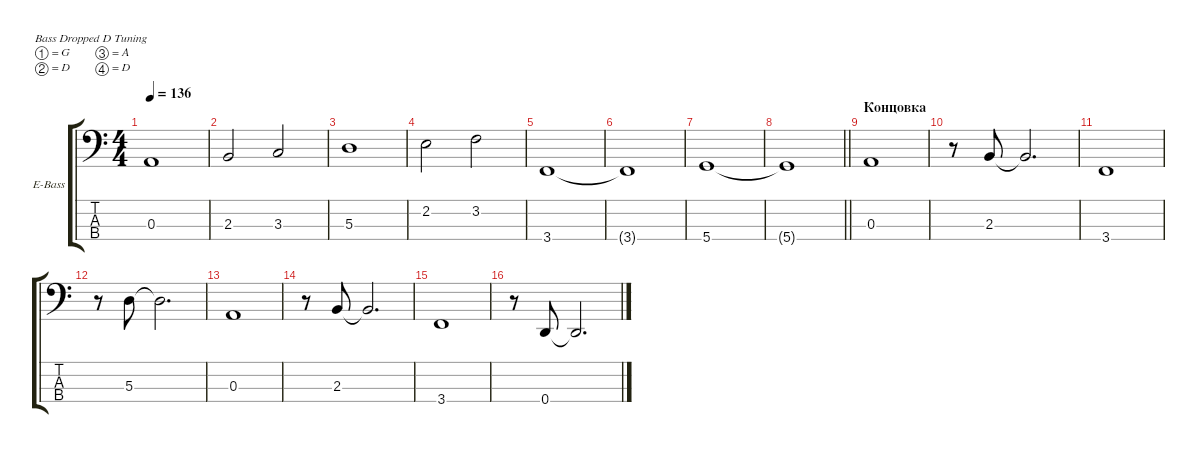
\defaultSystemsLayout 4
\hideDynamics
\bracketExtendMode groupsimilarinstruments
\multiTrackTrackNamePolicy allsystems
\firstSystemTrackNameOrientation horizontal
\otherSystemsTrackNameOrientation horizontal
\track ("Electric Bass" "E-Bass") {instrument electricbassfinger}
\staff {score tabs}
\tuning (G2 D2 A1 D1)
\ts (4 4)
\scale
0.228276
\tempo 136
\accidentals auto
\clef f4
\ottava regular
\simile none
\ks aminor
0.3.1{dy f} |
\scale
0.300425 2.3.2 3.3.2 |
\scale
0.194622 5.3.1 |
\scale
0.222265 2.2.2 3.2.2 |
\scale
0.281949 3.4.1 |
3.4{t}.1 |
5.4.1 |
\barLineRight lightlight
5.4{t}.1 |
\section ("" "Концовка")
0.3.1 |
r.8 2.3.8 2.3{t}.2{d} |
3.4.1 |
r.8 5.3.8 5.3{t}.2{d} |
0.3.1 |
r.8 2.3.8 2.3{t}.2{d} |
\scale
0.194313 3.4.1 |
\scale
0.226066 r.8 0.4.8 0.4{t}.2{d}
